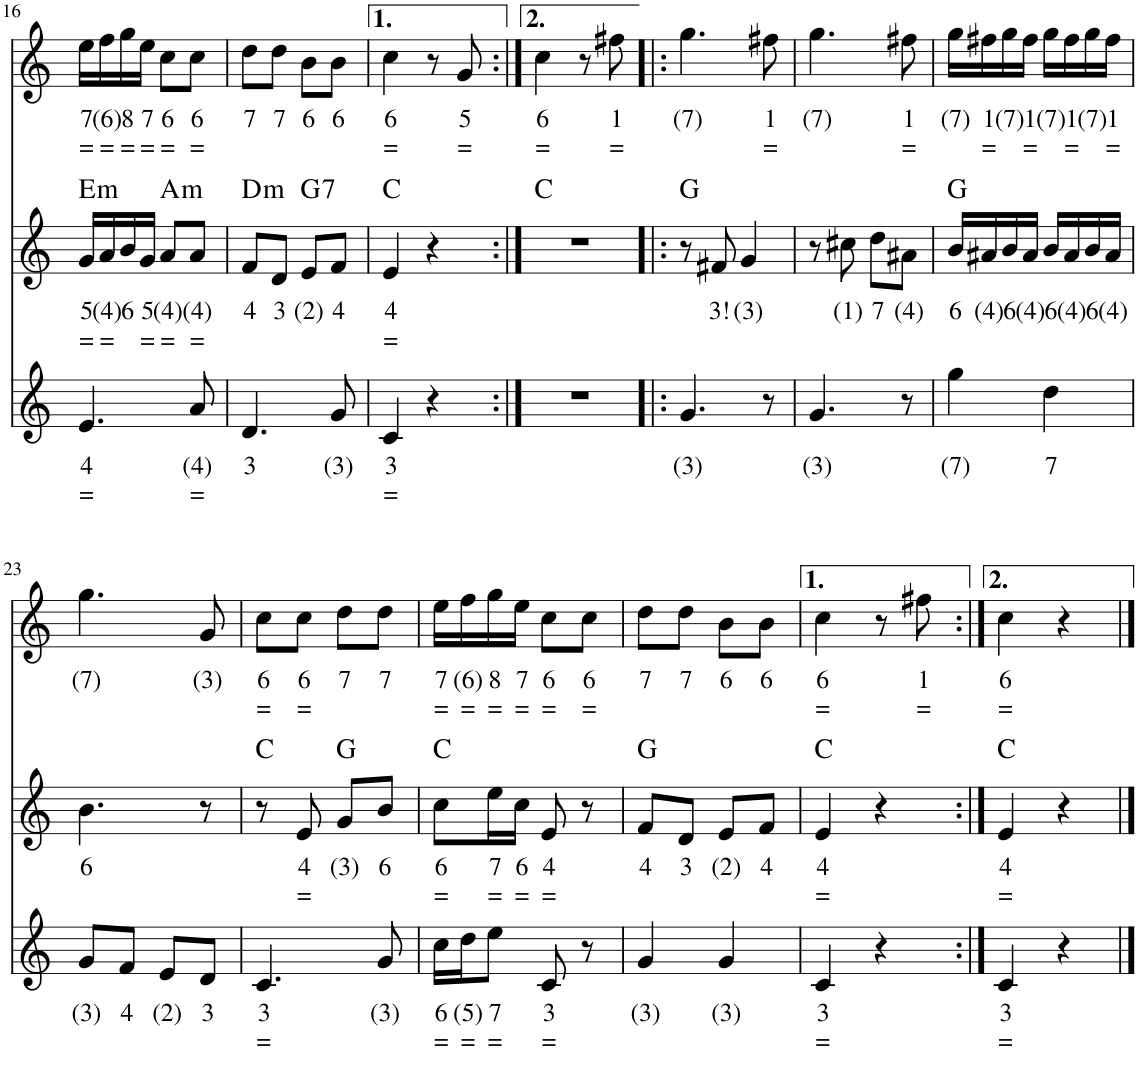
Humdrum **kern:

**kern	**text	**text	**kern	**text	**text	**harte	**kern	**text	**text
*part3	*part3	*part3	*part2	*part2	*part2	*part2	*part1	*part1	*part1
*staff3	*staff3	*staff3	*staff2	*staff2	*staff2	*	*staff1	*staff1	*staff1
*I"Stem	*	*	*I"Stem	*	*	*	*I"Stem	*	*
!!LO:PB:g=z
*clefG2	*	*	*clefG2	*	*	*	*clefG2	*	*
*k[]	*	*	*k[]	*	*	*	*k[]	*	*
*M2/4	*	*	*M2/4	*	*	*	*M2/4	*	*
=16	=16	=16	=16	=16	=16	=16	=16	=16	=16
!	!LO:LY:b	!LO:LY:b	!	!LO:LY:b	!LO:LY:b	!LO:H:kt=m	!	!LO:LY:b	!LO:LY:b
4.e/	4	=	16g/LL	5	=	E:min	16ee\LL	7	=
!	!	!	!	!LO:LY:b	!LO:LY:b	!	!	!LO:LY:b	!LO:LY:b
.	.	.	16a/	(4)	=	.	16ff\	(6)	=
!	!	!	!	!LO:LY:b	!	!	!	!LO:LY:b	!LO:LY:b
.	.	.	16b/	6	.	.	16gg\	8	=
!	!	!	!	!LO:LY:b	!LO:LY:b	!	!	!LO:LY:b	!LO:LY:b
.	.	.	16g/JJ	5	=	.	16ee\JJ	7	=
!	!	!	!	!LO:LY:b	!LO:LY:b	!LO:H:kt=m	!	!LO:LY:b	!LO:LY:b
.	.	.	8a/L	(4)	=	A:min	8cc\L	6	=
!	!LO:LY:b	!LO:LY:b	!	!LO:LY:b	!LO:LY:b	!	!	!LO:LY:b	!LO:LY:b
8a/	(4)	=	8a/J	(4)	=	.	8cc\J	6	=
=17	=17	=17	=17	=17	=17	=17	=17	=17	=17
!	!LO:LY:b	!	!	!LO:LY:b	!	!LO:H:kt=m	!	!LO:LY:b	!
4.d/	3	.	8f/L	4	.	D:min	8dd\L	7	.
!	!	!	!	!LO:LY:b	!	!	!	!LO:LY:b	!
.	.	.	8d/J	3	.	.	8dd\J	7	.
!	!	!	!	!LO:LY:b	!	!LO:H:kt=7	!	!LO:LY:b	!
.	.	.	8e/L	(2)	.	G:7	8b\L	6	.
!	!LO:LY:b	!	!	!LO:LY:b	!	!	!	!LO:LY:b	!
8g/	(3)	.	8f/J	4	.	.	8b\J	6	.
=18	=18	=18	=18	=18	=18	=18	=18	=18	=18
!	!LO:LY:b	!LO:LY:b	!	!LO:LY:b	!LO:LY:b	!	!	!LO:LY:b	!LO:LY:b
4c/	3	=	4e/	4	=	C:maj	4cc\	6	=
4r	.	.	4r	.	.	.	8r	.	.
!	!	!	!	!	!	!	!	!LO:LY:b	!LO:LY:b
.	.	.	.	.	.	.	8g/	5	=
=19:|!	=19:|!	=19:|!	=19:|!	=19:|!	=19:|!	=19:|!	=19:|!	=19:|!	=19:|!
!	!	!	!	!	!	!	!	!LO:LY:b	!LO:LY:b
2r	.	.	2r	.	.	C:maj	4cc\	6	=
.	.	.	.	.	.	.	8r	.	.
!	!	!	!	!	!	!	!	!LO:LY:b	!LO:LY:b
.	.	.	.	.	.	.	8ff#X\	1	=
=20!|:	=20!|:	=20!|:	=20!|:	=20!|:	=20!|:	=20!|:	=20!|:	=20!|:	=20!|:
!	!LO:LY:b	!	!	!	!	!	!	!LO:LY:b	!
4.g/	(3)	.	8r	.	.	G:maj	4.gg\	(7)	.
!	!	!	!	!LO:LY:b	!	!	!	!	!
.	.	.	8f#X/	3!	.	.	.	.	.
!	!	!	!	!LO:LY:b	!	!	!	!	!
.	.	.	4g/	(3)	.	.	.	.	.
!	!	!	!	!	!	!	!	!LO:LY:b	!LO:LY:b
8r	.	.	.	.	.	.	8ff#X\	1	=
=21	=21	=21	=21	=21	=21	=21	=21	=21	=21
!	!LO:LY:b	!	!	!	!	!	!	!LO:LY:b	!
4.g/	(3)	.	8r	.	.	.	4.gg\	(7)	.
!	!	!	!	!LO:LY:b	!	!	!	!	!
.	.	.	8cc#X\	(1)	.	.	.	.	.
!	!	!	!	!LO:LY:b	!	!	!	!	!
.	.	.	8dd\L	7	.	.	.	.	.
!	!	!	!	!LO:LY:b	!	!	!	!LO:LY:b	!LO:LY:b
8r	.	.	8a#X\J	(4)	.	.	8ff#X\	1	=
=22	=22	=22	=22	=22	=22	=22	=22	=22	=22
!	!LO:LY:b	!	!	!LO:LY:b	!	!	!	!LO:LY:b	!
4gg\	(7)	.	16b/LL	6	.	G:maj	16gg\LL	(7)	.
!	!	!	!	!LO:LY:b	!	!	!	!LO:LY:b	!LO:LY:b
.	.	.	16a#X/	(4)	.	.	16ff#X\	1	=
!	!	!	!	!LO:LY:b	!	!	!	!LO:LY:b	!
.	.	.	16b/	6	.	.	16gg\	(7)	.
!	!	!	!	!LO:LY:b	!	!	!	!LO:LY:b	!LO:LY:b
.	.	.	16a#/JJ	(4)	.	.	16ff#\JJ	1	=
!	!LO:LY:b	!	!	!LO:LY:b	!	!	!	!LO:LY:b	!
4dd\	7	.	16b/LL	6	.	.	16gg\LL	(7)	.
!	!	!	!	!LO:LY:b	!	!	!	!LO:LY:b	!LO:LY:b
.	.	.	16a#/	(4)	.	.	16ff#\	1	=
!	!	!	!	!LO:LY:b	!	!	!	!LO:LY:b	!
.	.	.	16b/	6	.	.	16gg\	(7)	.
!	!	!	!	!LO:LY:b	!	!	!	!LO:LY:b	!LO:LY:b
.	.	.	16a#/JJ	(4)	.	.	16ff#\JJ	1	=
!!LO:LB:g=z
=23	=23	=23	=23	=23	=23	=23	=23	=23	=23
!	!LO:LY:b	!	!	!LO:LY:b	!	!	!	!LO:LY:b	!
8g/L	(3)	.	4.b\	6	.	.	4.gg\	(7)	.
!	!LO:LY:b	!	!	!	!	!	!	!	!
8f/J	4	.	.	.	.	.	.	.	.
!	!LO:LY:b	!	!	!	!	!	!	!	!
8e/L	(2)	.	.	.	.	.	.	.	.
!	!LO:LY:b	!	!	!	!	!	!	!LO:LY:b	!
8d/J	3	.	8r	.	.	.	8g/	(3)	.
=24	=24	=24	=24	=24	=24	=24	=24	=24	=24
!	!LO:LY:b	!LO:LY:b	!	!	!	!	!	!LO:LY:b	!LO:LY:b
4.c/	3	=	8r	.	.	C:maj	8cc\L	6	=
!	!	!	!	!LO:LY:b	!LO:LY:b	!	!	!LO:LY:b	!LO:LY:b
.	.	.	8e/	4	=	.	8cc\J	6	=
!	!	!	!	!LO:LY:b	!	!	!	!LO:LY:b	!
.	.	.	8g/L	(3)	.	G:maj	8dd\L	7	.
!	!LO:LY:b	!	!	!LO:LY:b	!	!	!	!LO:LY:b	!
8g/	(3)	.	8b/J	6	.	.	8dd\J	7	.
=25	=25	=25	=25	=25	=25	=25	=25	=25	=25
!	!LO:LY:b	!LO:LY:b	!	!LO:LY:b	!LO:LY:b	!	!	!LO:LY:b	!LO:LY:b
16cc\LL	6	=	8cc\L	6	=	C:maj	16ee\LL	7	=
!	!LO:LY:b	!LO:LY:b	!	!	!	!	!	!LO:LY:b	!LO:LY:b
16dd\J	(5)	=	.	.	.	.	16ff\	(6)	=
!	!LO:LY:b	!LO:LY:b	!	!LO:LY:b	!LO:LY:b	!	!	!LO:LY:b	!LO:LY:b
8ee\J	7	=	16ee\L	7	=	.	16gg\	8	=
!	!	!	!	!LO:LY:b	!LO:LY:b	!	!	!LO:LY:b	!LO:LY:b
.	.	.	16cc\JJ	6	=	.	16ee\JJ	7	=
!	!LO:LY:b	!LO:LY:b	!	!LO:LY:b	!LO:LY:b	!	!	!LO:LY:b	!LO:LY:b
8c/	3	=	8e/	4	=	.	8cc\L	6	=
!	!	!	!	!	!	!	!	!LO:LY:b	!LO:LY:b
8r	.	.	8r	.	.	.	8cc\J	6	=
=26	=26	=26	=26	=26	=26	=26	=26	=26	=26
!	!LO:LY:b	!	!	!LO:LY:b	!	!	!	!LO:LY:b	!
4g/	(3)	.	8f/L	4	.	G:maj	8dd\L	7	.
!	!	!	!	!LO:LY:b	!	!	!	!LO:LY:b	!
.	.	.	8d/J	3	.	.	8dd\J	7	.
!	!LO:LY:b	!	!	!LO:LY:b	!	!	!	!LO:LY:b	!
4g/	(3)	.	8e/L	(2)	.	.	8b\L	6	.
!	!	!	!	!LO:LY:b	!	!	!	!LO:LY:b	!
.	.	.	8f/J	4	.	.	8b\J	6	.
=27	=27	=27	=27	=27	=27	=27	=27	=27	=27
!	!LO:LY:b	!LO:LY:b	!	!LO:LY:b	!LO:LY:b	!	!	!LO:LY:b	!LO:LY:b
4c/	3	=	4e/	4	=	C:maj	4cc\	6	=
4r	.	.	4r	.	.	.	8r	.	.
!	!	!	!	!	!	!	!	!LO:LY:b	!LO:LY:b
.	.	.	.	.	.	.	8ff#X\	1	=
=28:|!	=28:|!	=28:|!	=28:|!	=28:|!	=28:|!	=28:|!	=28:|!	=28:|!	=28:|!
!	!LO:LY:b	!LO:LY:b	!	!LO:LY:b	!LO:LY:b	!	!	!LO:LY:b	!LO:LY:b
4c/	3	=	4e/	4	=	C:maj	4cc\	6	=
4r	.	.	4r	.	.	.	4r	.	.
==	==	==	==	==	==	==	==	==	==
*-	*-	*-	*-	*-	*-	*-	*-	*-	*-
